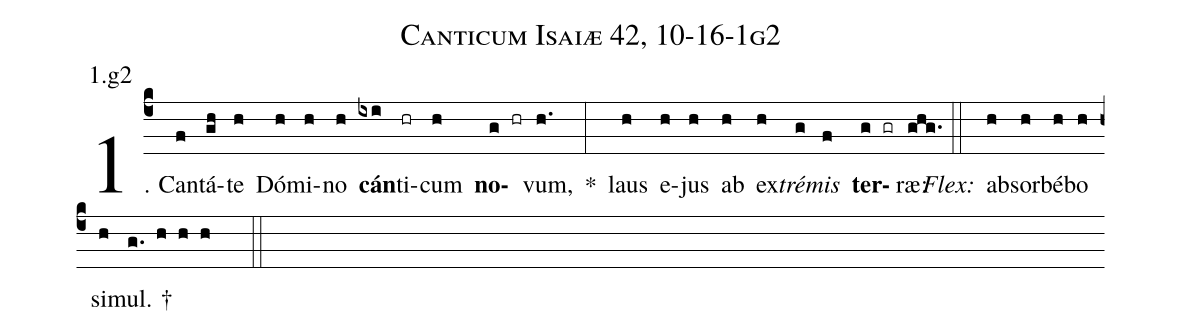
name: Canticum Isaiæ 42, 10-16-1g2;
annotation: 1.g2;
%%
(c4)1. Can(f)tá(gh)te(h) Dó(h)mi(h)no(h) <b>cán</b>(ixi)ti(hr)cum(h) <b>no</b>(g hr)vum,(h.) *(:) laus(h) e(h)jus(h) ab(h) ex(h)<i>tré</i>(g)<i>mis</i>(f) <b>ter</b>(g gr)ræ:(ghg.) (::)
<i>Flex:</i>()  ab(h)sor(h)bé(h)bo(h) si(h)mul. †(g. h h h  ::)
